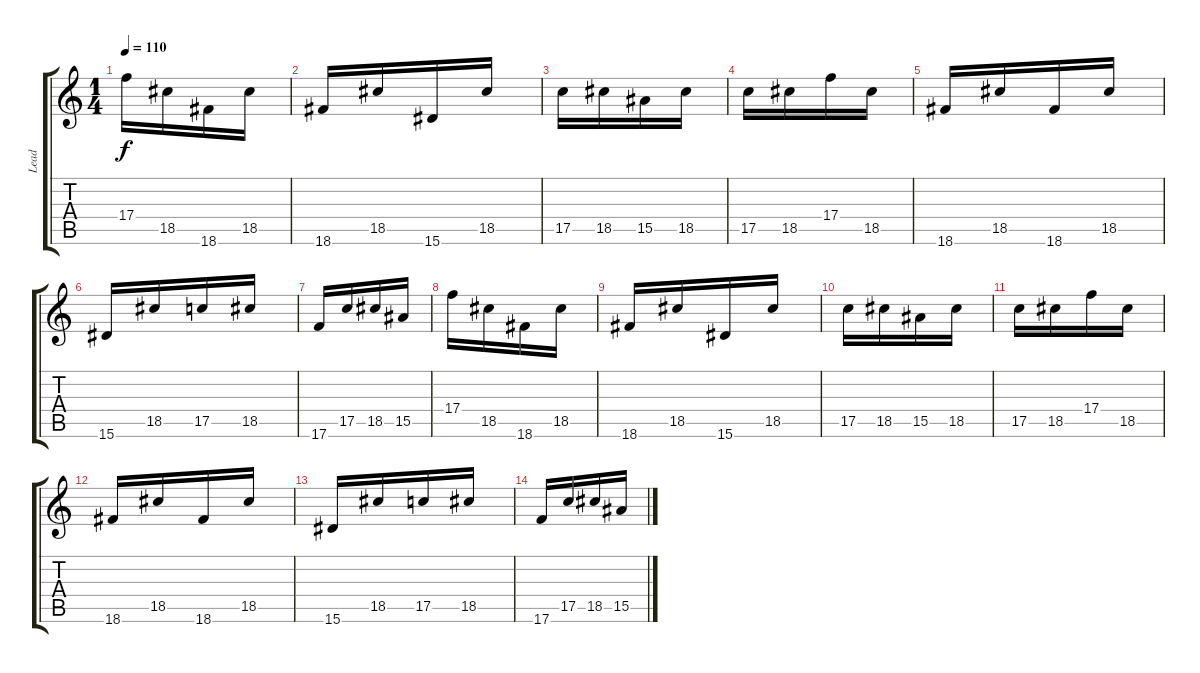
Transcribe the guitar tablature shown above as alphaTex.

\track ("Lead" "Lead") {instrument distortionguitar}
\staff {score tabs}
\tuning (D4 A3 F3 C3 G2 C2) {hide}
\ts (1 4)
\tempo 110
\clef g2
\ks c
17.4.16{dy f} 18.5.16 18.6.16 18.5.16 |
18.6.16 18.5.16 15.6.16 18.5.16 |
17.5.16 18.5.16 15.5.16 18.5.16 |
17.5.16 18.5.16 17.4.16 18.5.16 |
18.6.16 18.5.16 18.6.16 18.5.16 |
15.6.16 18.5.16 17.5.16 18.5.16 |
17.6.16 17.5.16 18.5.16 15.5.16 |
17.4.16 18.5.16 18.6.16 18.5.16 |
18.6.16 18.5.16 15.6.16 18.5.16 |
17.5.16 18.5.16 15.5.16 18.5.16 |
17.5.16 18.5.16 17.4.16 18.5.16 |
18.6.16 18.5.16 18.6.16 18.5.16 |
15.6.16 18.5.16 17.5.16 18.5.16 |
17.6.16 17.5.16 18.5.16 15.5.16
